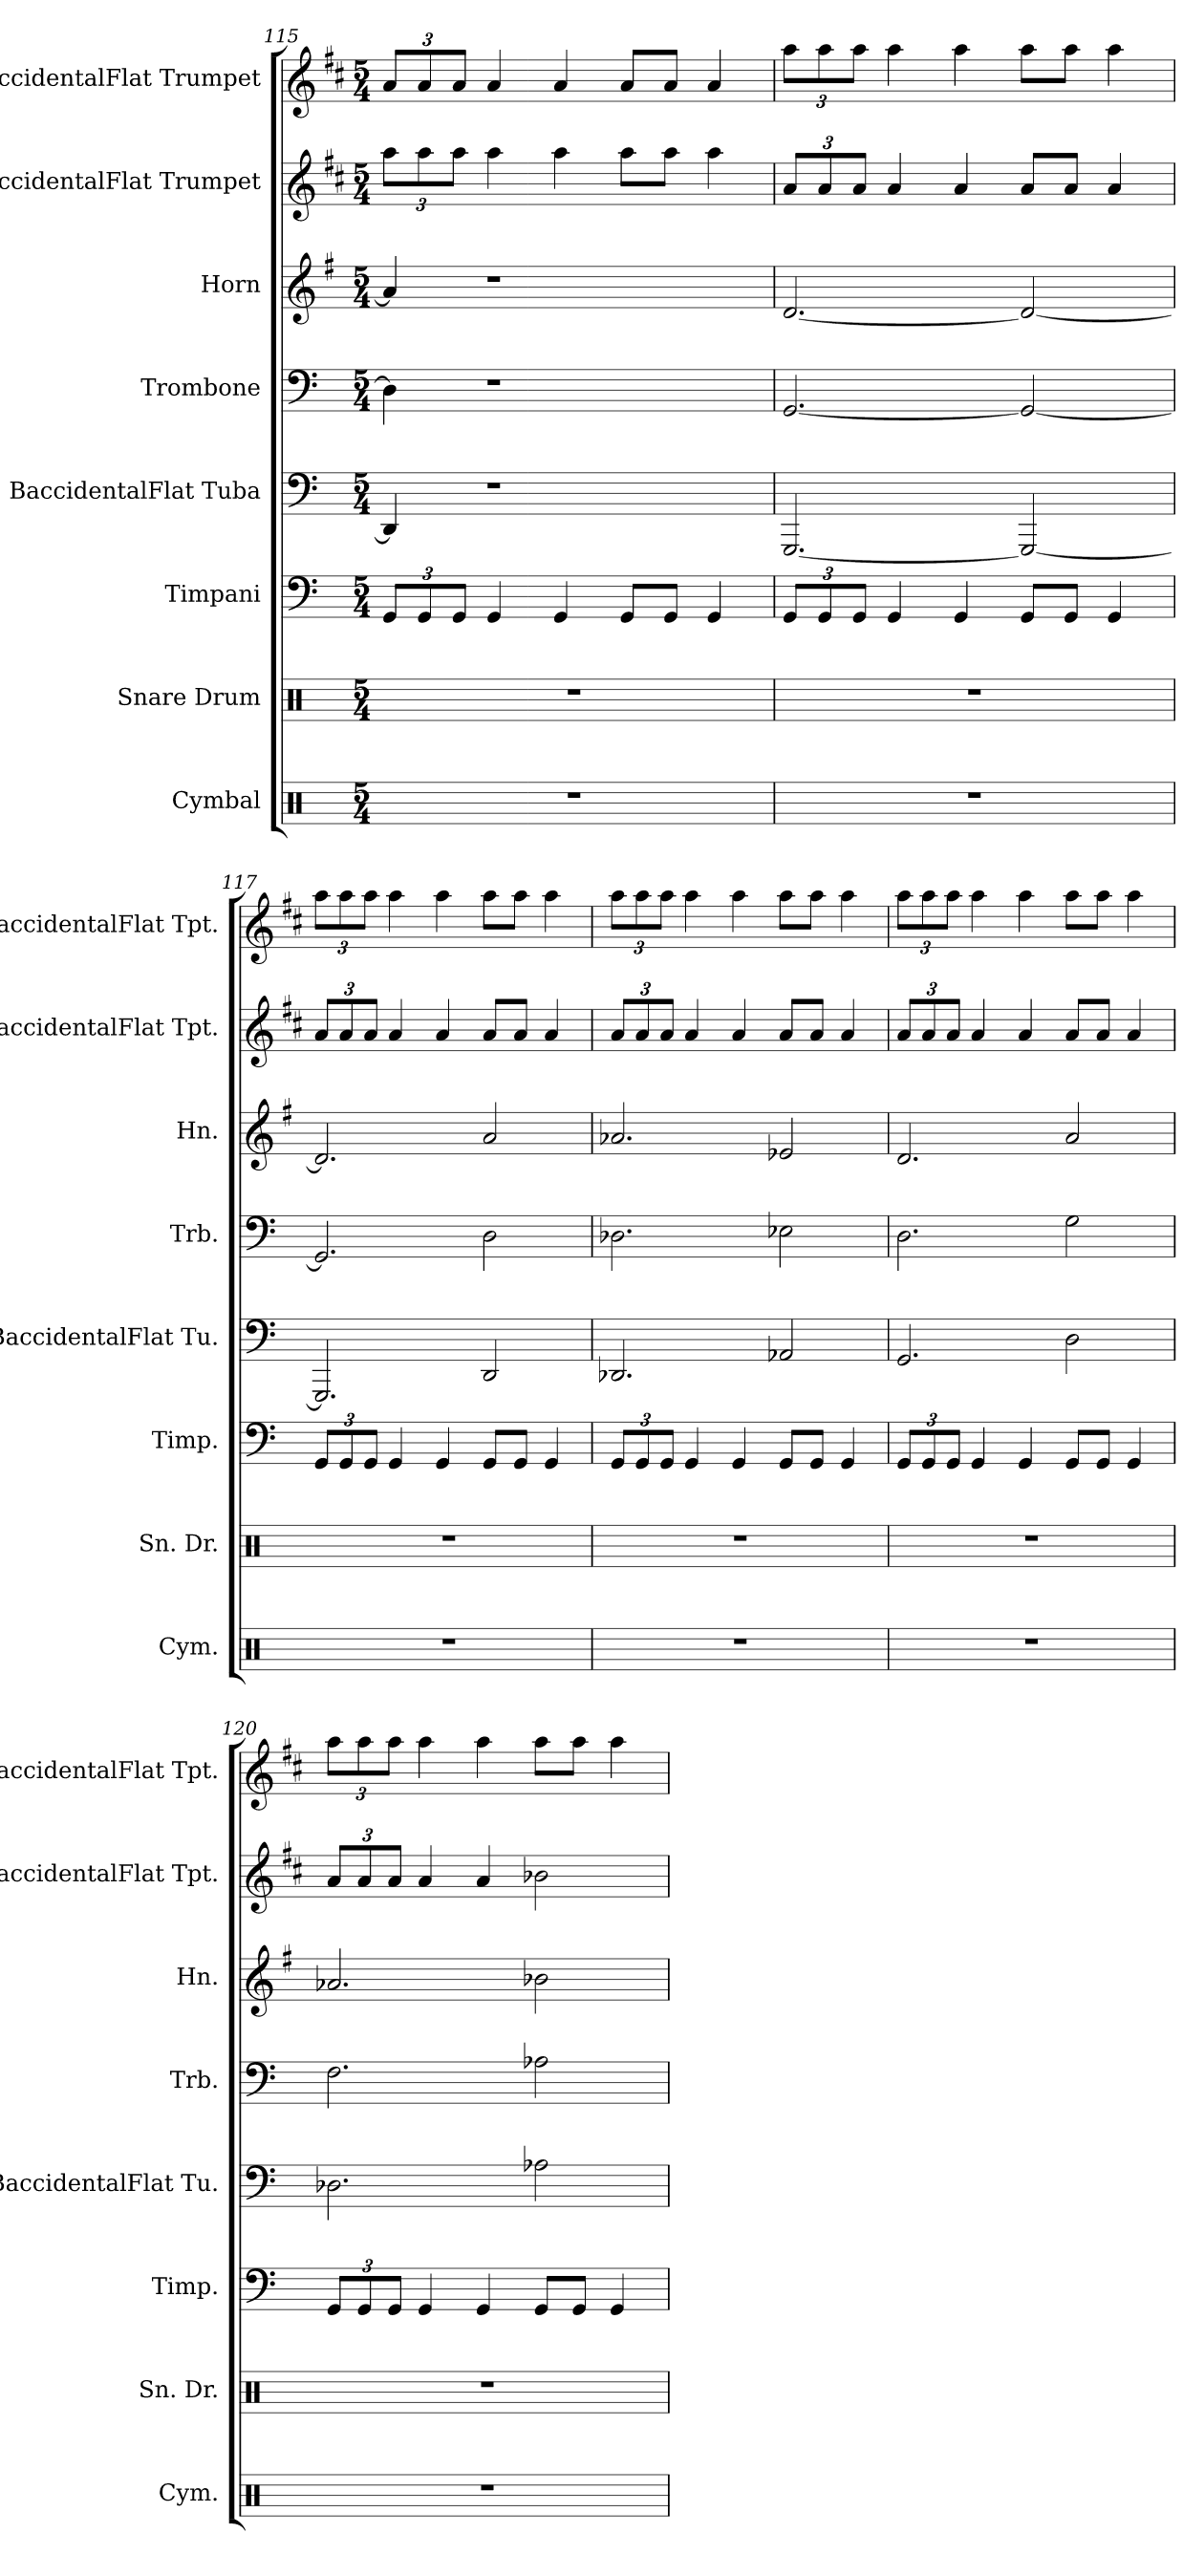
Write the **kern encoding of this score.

**kern	**kern	**kern	**kern	**kern	**kern	**kern	**kern
*part8	*part7	*part6	*part5	*part4	*part3	*part2	*part1
*staff8	*staff7	*staff6	*staff5	*staff4	*staff3	*staff2	*staff1
*I"Cymbal	*I"Snare Drum	*I"Timpani	*I"BaccidentalFlat Tuba	*I"Trombone	*I"Horn	*I"BaccidentalFlat Trumpet	*I"BaccidentalFlat Trumpet
*I'Cym.	*I'Sn. Dr.	*I'Timp.	*I'BaccidentalFlat Tu.	*I'Trb.	*I'Hn.	*I'BaccidentalFlat Tpt.	*I'BaccidentalFlat Tpt.
*clefX	*clefX	*clefF4	*clefF4	*clefF4	*clefG2	*clefG2	*clefG2
*	*	*	*	*	*ITrd4c7	*ITrd1c2	*ITrd1c2
*k[]	*k[]	*k[]	*k[]	*k[]	*k[]	*k[]	*k[]
*M5/4	*M5/4	*M5/4	*M5/4	*M5/4	*M5/4	*M5/4	*M5/4
*	*	*Xbrackettup	*	*	*	*Xbrackettup	*Xbrackettup
=115	=115	=115	=115	=115	=115	=115	=115
4%5r	4%5r	12GG/L	4DD-/]	4D-\]	4d-/]	12gg\L	12g/L
.	.	12GG/	.	.	.	12gg\	12g/
.	.	12GG/J	.	.	.	12gg\J	12g/J
.	.	4GG/	1r	1r	1r	4gg\	4g/
.	.	4GG/	.	.	.	4gg\	4g/
.	.	8GG/L	.	.	.	8gg\L	8g/L
.	.	8GG/J	.	.	.	8gg\J	8g/J
.	.	4GG/	.	.	.	4gg\	4g/
=116	=116	=116	=116	=116	=116	=116	=116
4%5r	4%5r	12GG/L	[2.GGG/	[2.GG/	[2.G/	12g/L	12gg\L
.	.	12GG/	.	.	.	12g/	12gg\
.	.	12GG/J	.	.	.	12g/J	12gg\J
.	.	4GG/	.	.	.	4g/	4gg\
.	.	4GG/	.	.	.	4g/	4gg\
.	.	8GG/L	2GGG/_	2GG/_	2G/_	8g/L	8gg\L
.	.	8GG/J	.	.	.	8g/J	8gg\J
.	.	4GG/	.	.	.	4g/	4gg\
!!LO:PB:g=z
=117	=117	=117	=117	=117	=117	=117	=117
4%5r	4%5r	12GG/L	2.GGG/]	2.GG/]	2.G/]	12g/L	12gg\L
.	.	12GG/	.	.	.	12g/	12gg\
.	.	12GG/J	.	.	.	12g/J	12gg\J
.	.	4GG/	.	.	.	4g/	4gg\
.	.	4GG/	.	.	.	4g/	4gg\
.	.	8GG/L	2DD/	2D\	2d/	8g/L	8gg\L
.	.	8GG/J	.	.	.	8g/J	8gg\J
.	.	4GG/	.	.	.	4g/	4gg\
=118	=118	=118	=118	=118	=118	=118	=118
4%5r	4%5r	12GG/L	2.DD-X/	2.D-X\	2.d-X/	12g/L	12gg\L
.	.	12GG/	.	.	.	12g/	12gg\
.	.	12GG/J	.	.	.	12g/J	12gg\J
.	.	4GG/	.	.	.	4g/	4gg\
.	.	4GG/	.	.	.	4g/	4gg\
.	.	8GG/L	2AA-X/	2E-X\	2A-X/	8g/L	8gg\L
.	.	8GG/J	.	.	.	8g/J	8gg\J
.	.	4GG/	.	.	.	4g/	4gg\
=119	=119	=119	=119	=119	=119	=119	=119
4%5r	4%5r	12GG/L	2.GG/	2.D\	2.G/	12g/L	12gg\L
.	.	12GG/	.	.	.	12g/	12gg\
.	.	12GG/J	.	.	.	12g/J	12gg\J
.	.	4GG/	.	.	.	4g/	4gg\
.	.	4GG/	.	.	.	4g/	4gg\
.	.	8GG/L	2D\	2G\	2d/	8g/L	8gg\L
.	.	8GG/J	.	.	.	8g/J	8gg\J
.	.	4GG/	.	.	.	4g/	4gg\
=120	=120	=120	=120	=120	=120	=120	=120
4%5r	4%5r	12GG/L	2.D-X\	2.F\	2.d-X/	12g/L	12gg\L
.	.	12GG/	.	.	.	12g/	12gg\
.	.	12GG/J	.	.	.	12g/J	12gg\J
.	.	4GG/	.	.	.	4g/	4gg\
.	.	4GG/	.	.	.	4g/	4gg\
.	.	8GG/L	2A-X\	2A-X\	2e-X\	2a-X\	8gg\L
.	.	8GG/J	.	.	.	.	8gg\J
.	.	4GG/	.	.	.	.	4gg\
=	=	=	=	=	=	=	=
*-	*-	*-	*-	*-	*-	*-	*-
